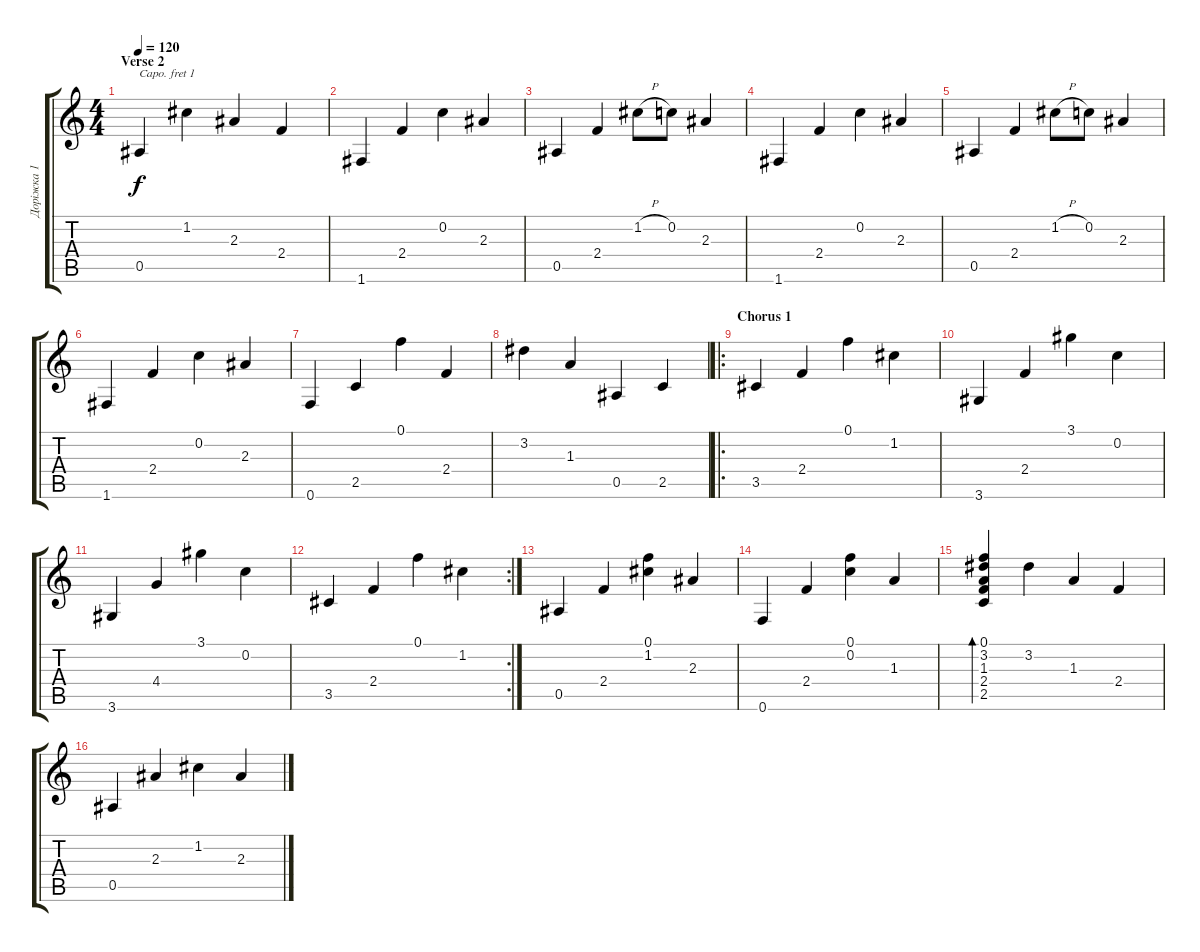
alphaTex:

\track ("Доріжка 1" "Доріжка 1") {instrument acousticguitarsteel}
\staff {score tabs}
\capo 1
\tuning (E4 B3 G3 D3 A2 E2) {hide}
\ts (4 4)
\section ("" "Verse 2")
\tempo 120
\clef g2
\ks c
0.5.4{dy f} 1.2.4 2.3.4 2.4.4 |
1.6.4 2.4.4 0.2.4 2.3.4 |
0.5.4 2.4.4 1.2{h}.8 0.2.8 2.3.4 |
1.6.4 2.4.4 0.2.4 2.3.4 |
0.5.4 2.4.4 1.2{h}.8 0.2.8 2.3.4 |
1.6.4 2.4.4 0.2.4 2.3.4 |
0.6.4 2.5.4 0.1.4 2.4.4 |
3.2.4 1.3.4 0.5.4 2.5.4 |
\ro
\section ("" "Chorus 1")
3.5.4 2.4.4 0.1.4 1.2.4 |
3.6.4 2.4.4 3.1.4 0.2.4 |
3.6.4 4.4.4 3.1.4 0.2.4 |
\rc 2
3.5.4 2.4.4 0.1.4 1.2.4 |
0.5.4 2.4.4 (0.1 1.2).4 2.3.4 |
0.6.4 2.4.4 (0.1 0.2).4 1.3.4 |
(0.1 3.2 1.3 2.4 2.5).4{bd 480} 3.2.4 1.3.4 2.4.4 |
0.5.4 2.3.4 1.2.4 2.3.4
